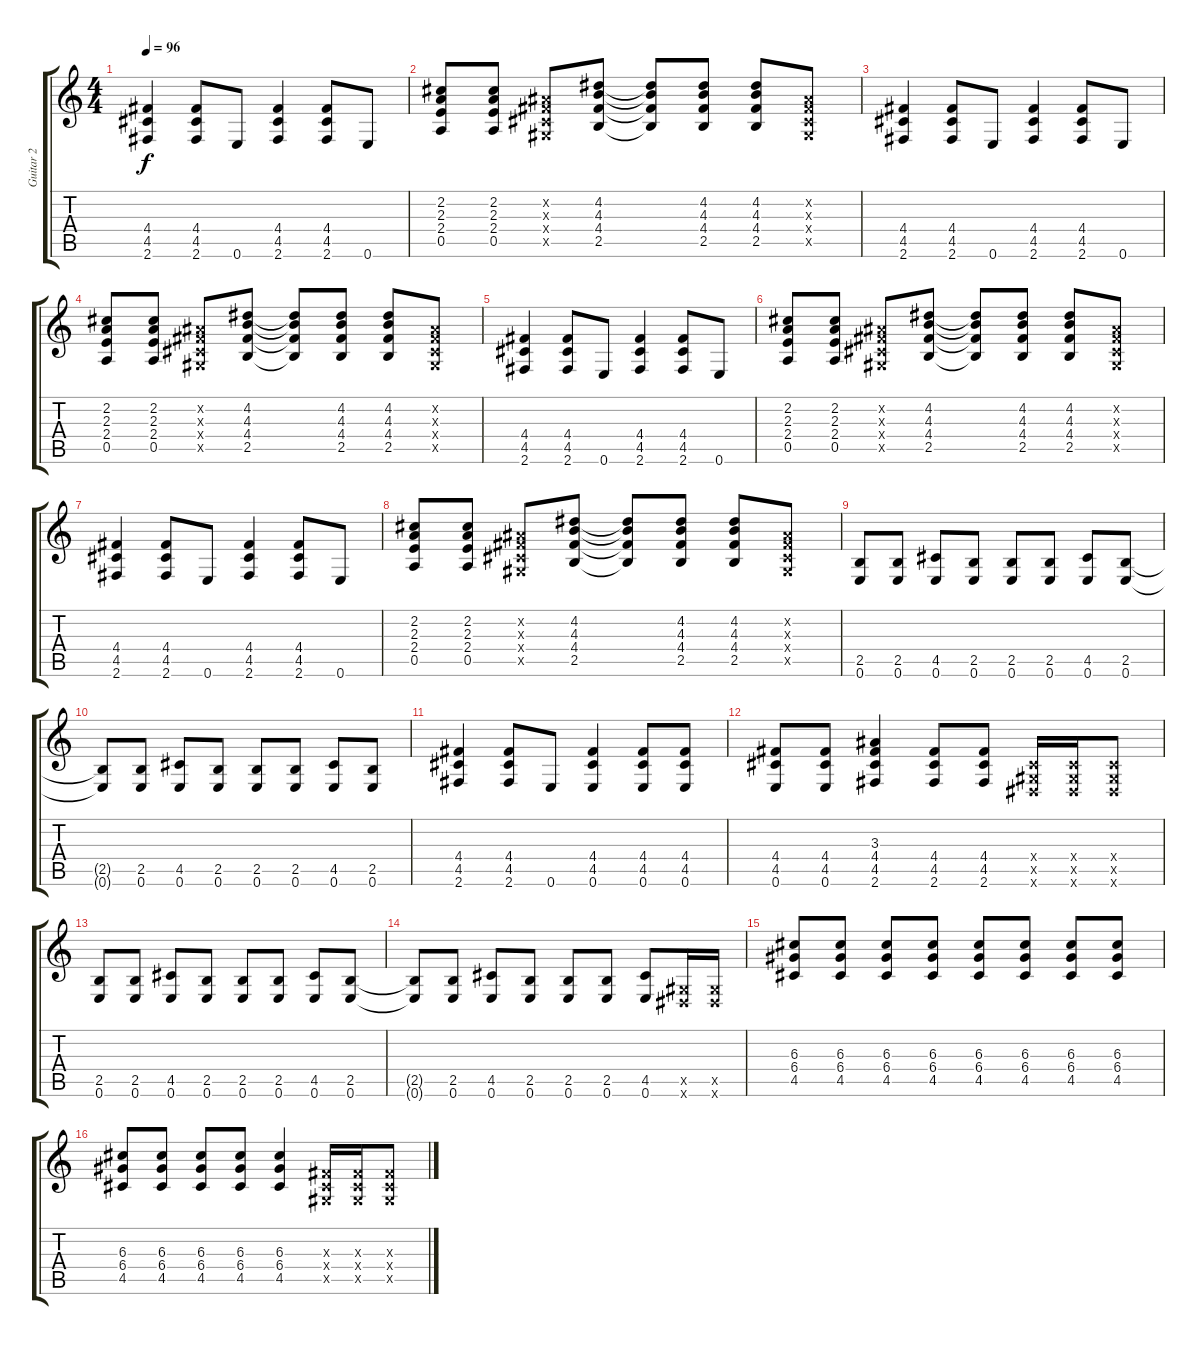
\track ("Guitar 2" "Guitar 2") {instrument distortionguitar}
\staff {score tabs}
\tuning (E4 B3 G3 D3 A2 E2) {hide}
\ts (4 4)
\tempo 96
\clef g2
\ks c
(4.4 4.5 2.6).4{dy f} (4.4 4.5 2.6).8 0.6.8 (4.4 4.5 2.6).4 (4.4 4.5 2.6).8 0.6.8 |
(2.2 2.3 2.4 0.5).8 (2.2 2.3 2.4 0.5).8 (-1.2{x} -1.3{x} -1.4{x} -1.5{x}).8 (4.2 4.3 4.4 2.5).8 (4.2{t} 4.3{t} 4.4{t} 2.5{t}).8 (4.2 4.3 4.4 2.5).8 (4.2 4.3 4.4 2.5).8 (-1.2{x} -1.3{x} -1.4{x} -1.5{x}).8 |
(4.4 4.5 2.6).4 (4.4 4.5 2.6).8 0.6.8 (4.4 4.5 2.6).4 (4.4 4.5 2.6).8 0.6.8 |
(2.2 2.3 2.4 0.5).8 (2.2 2.3 2.4 0.5).8 (-1.2{x} -1.3{x} -1.4{x} -1.5{x}).8 (4.2 4.3 4.4 2.5).8 (4.2{t} 4.3{t} 4.4{t} 2.5{t}).8 (4.2 4.3 4.4 2.5).8 (4.2 4.3 4.4 2.5).8 (-1.2{x} -1.3{x} -1.4{x} -1.5{x}).8 |
(4.4 4.5 2.6).4 (4.4 4.5 2.6).8 0.6.8 (4.4 4.5 2.6).4 (4.4 4.5 2.6).8 0.6.8 |
(2.2 2.3 2.4 0.5).8 (2.2 2.3 2.4 0.5).8 (-1.2{x} -1.3{x} -1.4{x} -1.5{x}).8 (4.2 4.3 4.4 2.5).8 (4.2{t} 4.3{t} 4.4{t} 2.5{t}).8 (4.2 4.3 4.4 2.5).8 (4.2 4.3 4.4 2.5).8 (-1.2{x} -1.3{x} -1.4{x} -1.5{x}).8 |
(4.4 4.5 2.6).4 (4.4 4.5 2.6).8 0.6.8 (4.4 4.5 2.6).4 (4.4 4.5 2.6).8 0.6.8 |
(2.2 2.3 2.4 0.5).8 (2.2 2.3 2.4 0.5).8 (-1.2{x} -1.3{x} -1.4{x} -1.5{x}).8 (4.2 4.3 4.4 2.5).8 (4.2{t} 4.3{t} 4.4{t} 2.5{t}).8 (4.2 4.3 4.4 2.5).8 (4.2 4.3 4.4 2.5).8 (-1.2{x} -1.3{x} -1.4{x} -1.5{x}).8 |
(2.5 0.6).8 (2.5 0.6).8 (4.5 0.6).8 (2.5 0.6).8 (2.5 0.6).8 (2.5 0.6).8 (4.5 0.6).8 (2.5 0.6).8 |
(2.5{t} 0.6{t}).8 (2.5 0.6).8 (4.5 0.6).8 (2.5 0.6).8 (2.5 0.6).8 (2.5 0.6).8 (4.5 0.6).8 (2.5 0.6).8 |
(4.4 4.5 2.6).4 (4.4 4.5 2.6).8 0.6.8 (4.4 4.5 0.6).4 (4.4 4.5 0.6).8 (4.4 4.5 0.6).8 |
(4.4 4.5 0.6).8 (4.4 4.5 0.6).8 (3.3 4.4 4.5 2.6).4 (4.4 4.5 2.6).8 (4.4 4.5 2.6).8 (-1.4{x} -1.5{x} -1.6{x}).16 (-1.4{x} -1.5{x} -1.6{x}).16 (-1.4{x} -1.5{x} -1.6{x}).8 |
(2.5 0.6).8 (2.5 0.6).8 (4.5 0.6).8 (2.5 0.6).8 (2.5 0.6).8 (2.5 0.6).8 (4.5 0.6).8 (2.5 0.6).8 |
(2.5{t} 0.6{t}).8 (2.5 0.6).8 (4.5 0.6).8 (2.5 0.6).8 (2.5 0.6).8 (2.5 0.6).8 (4.5 0.6).8 (-1.5{x} -1.6{x}).16 (-1.5{x} -1.6{x}).16 |
(6.3 6.4 4.5).8 (6.3 6.4 4.5).8 (6.3 6.4 4.5).8 (6.3 6.4 4.5).8 (6.3 6.4 4.5).8 (6.3 6.4 4.5).8 (6.3 6.4 4.5).8 (6.3 6.4 4.5).8 |
(6.3 6.4 4.5).8 (6.3 6.4 4.5).8 (6.3 6.4 4.5).8 (6.3 6.4 4.5).8 (6.3 6.4 4.5).4 (-1.3{x} -1.4{x} -1.5{x}).16 (-1.3{x} -1.4{x} -1.5{x}).16 (-1.3{x} -1.4{x} -1.5{x}).8
